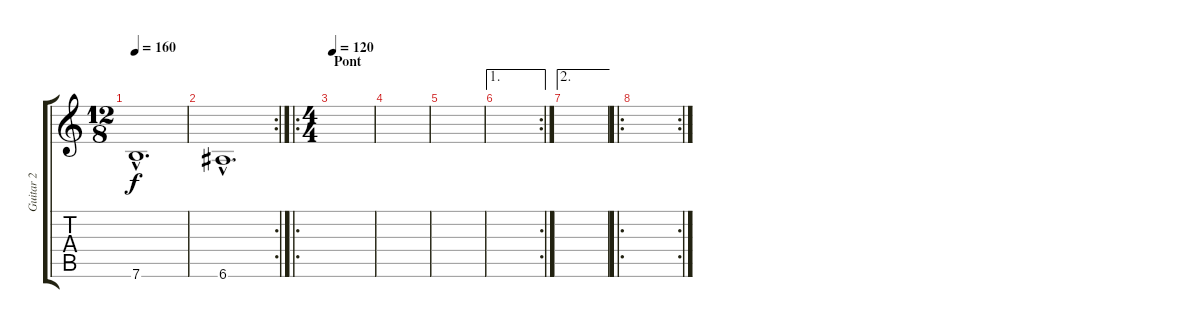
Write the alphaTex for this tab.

\track ("Guitar 2" "Guitar 2") {instrument overdrivenguitar}
\staff {score tabs}
\tuning (E4 B3 G3 D3 A2 E2) {hide}
\ts (12 8)
\tempo 160
\clef g2
\ks c
7.6{hac}.1{d dy f} |
\rc 2
6.6{hac}.1{d} |
\ro
\ts (4 4)
\section ("" "Pont")
\tempo 130
\tempo 120
|
|
|
\ae 1
\rc 2
|
\ae 2
|
\ro
\rc 2
